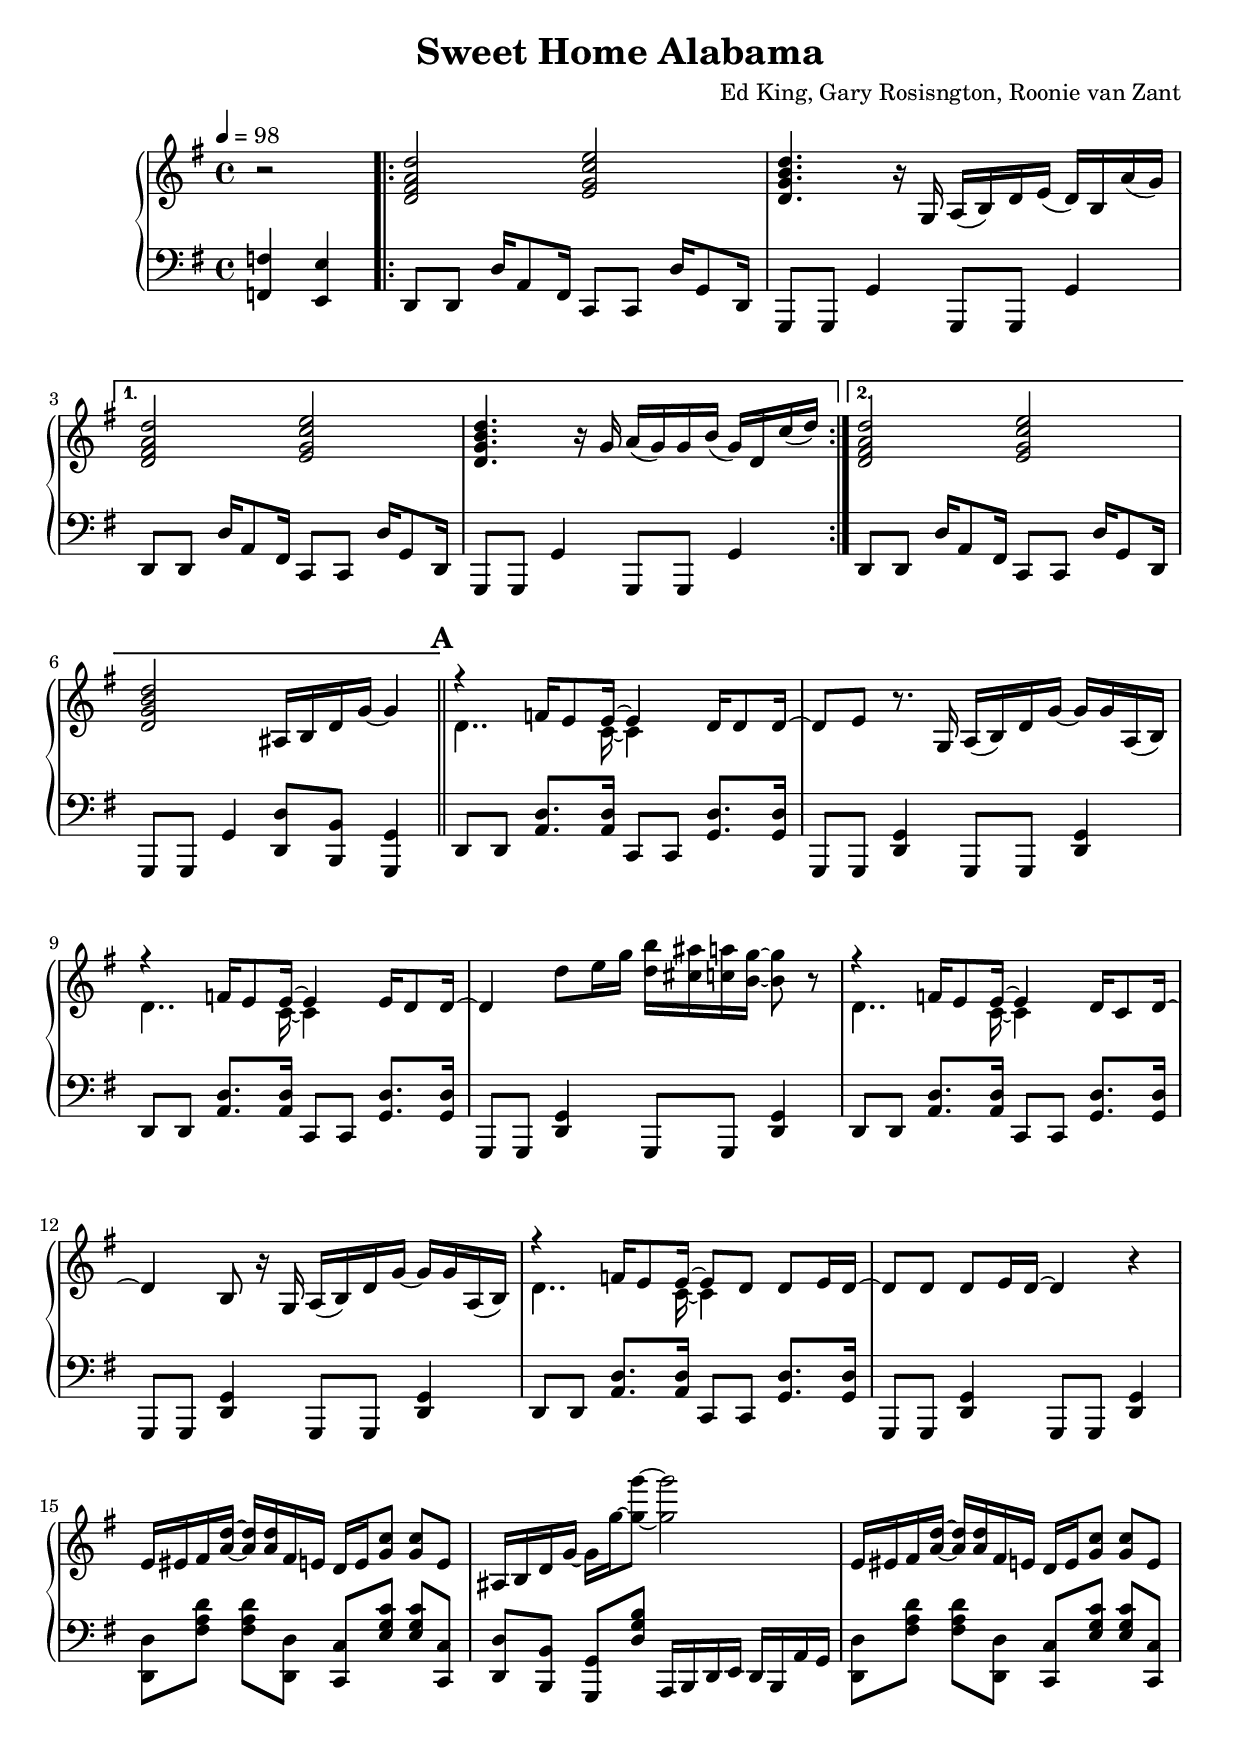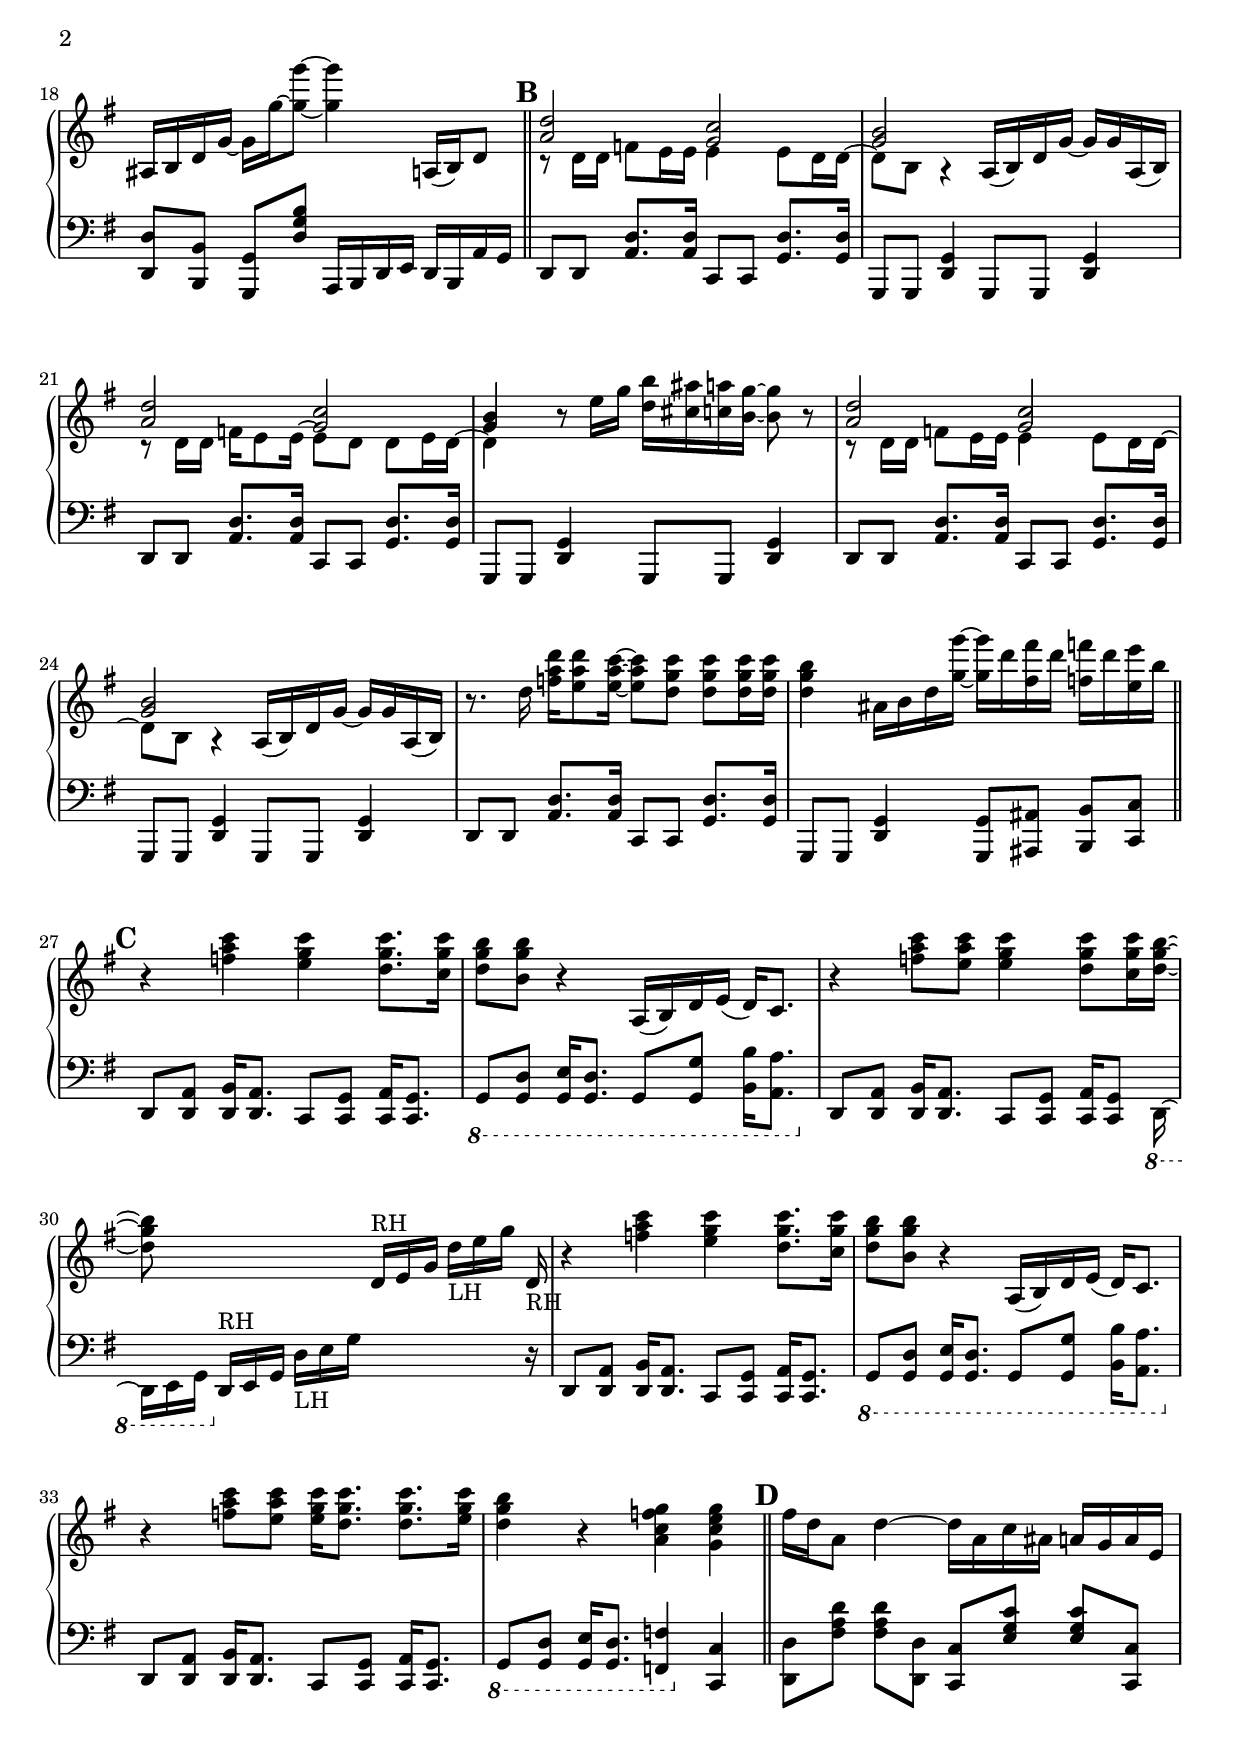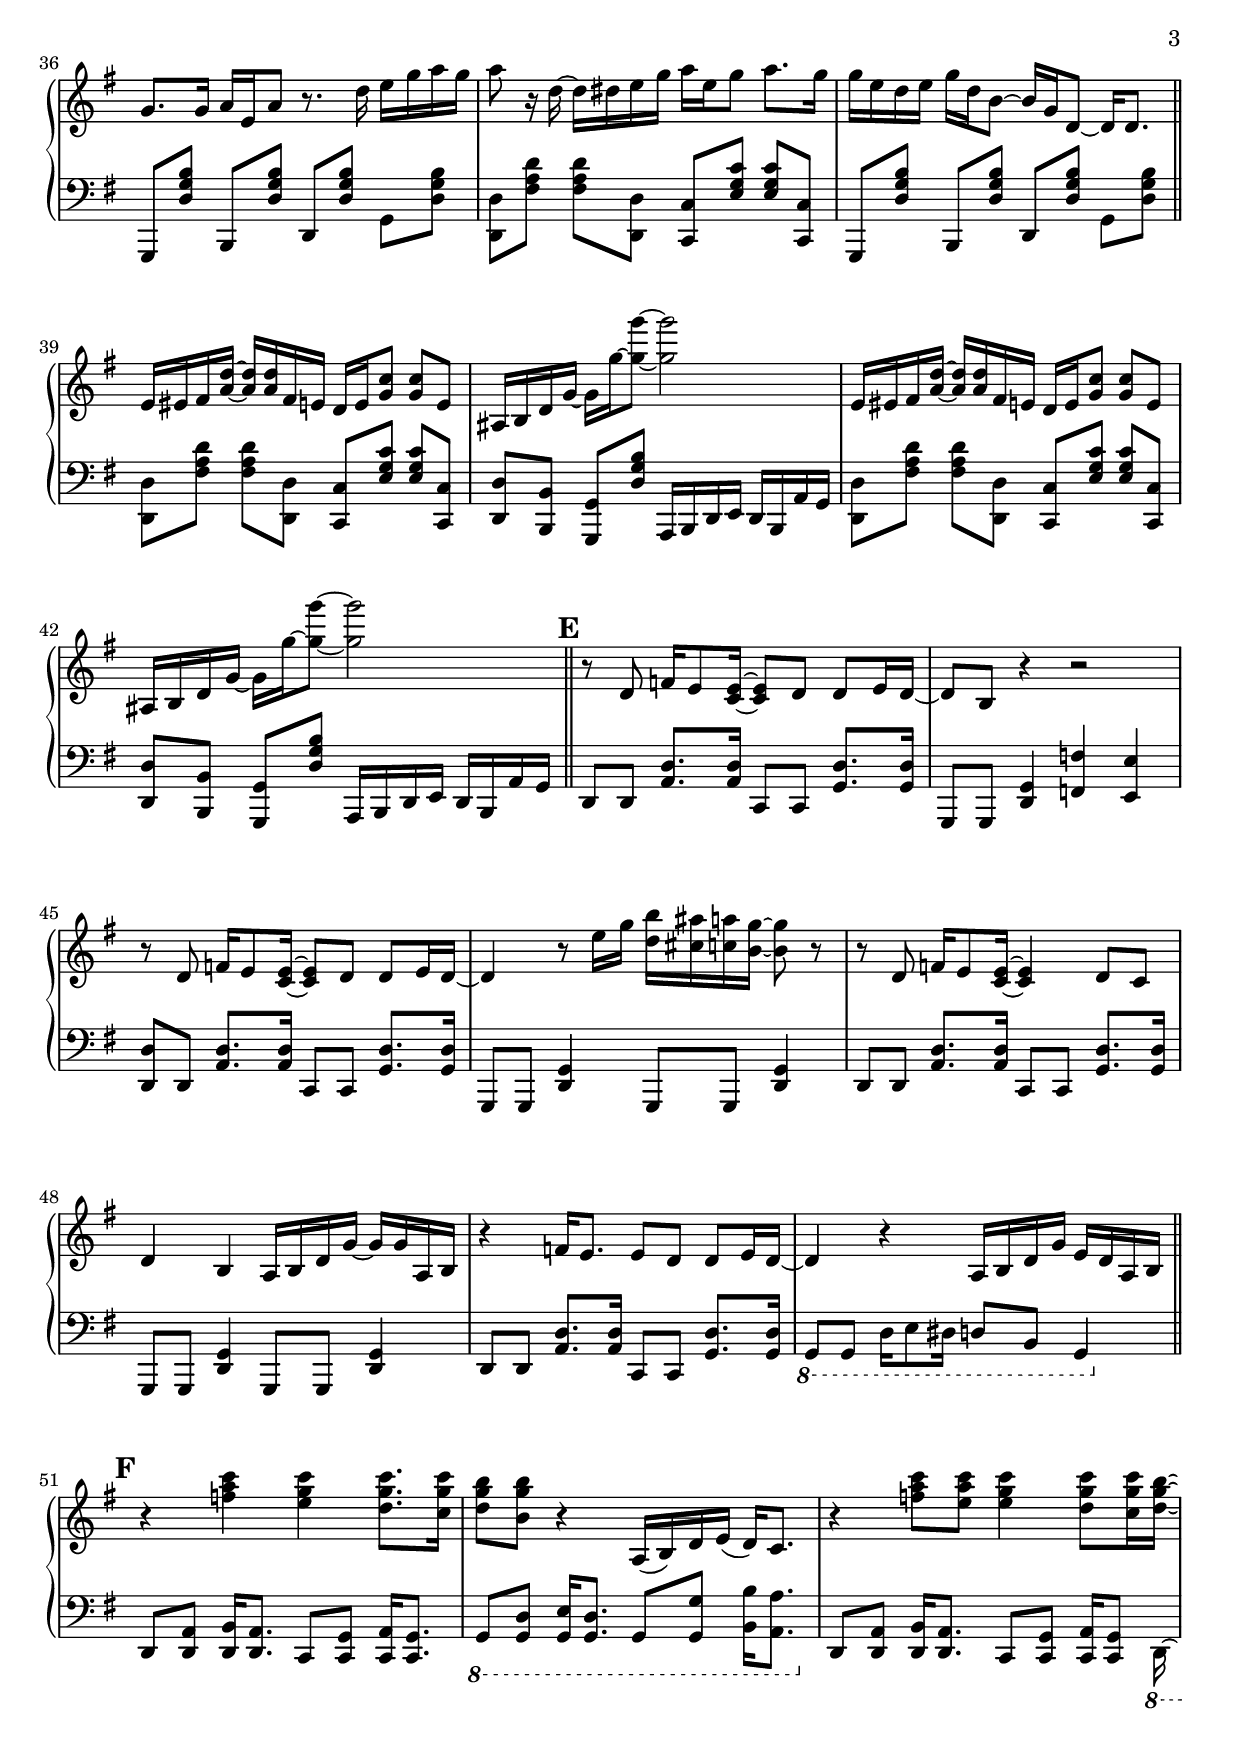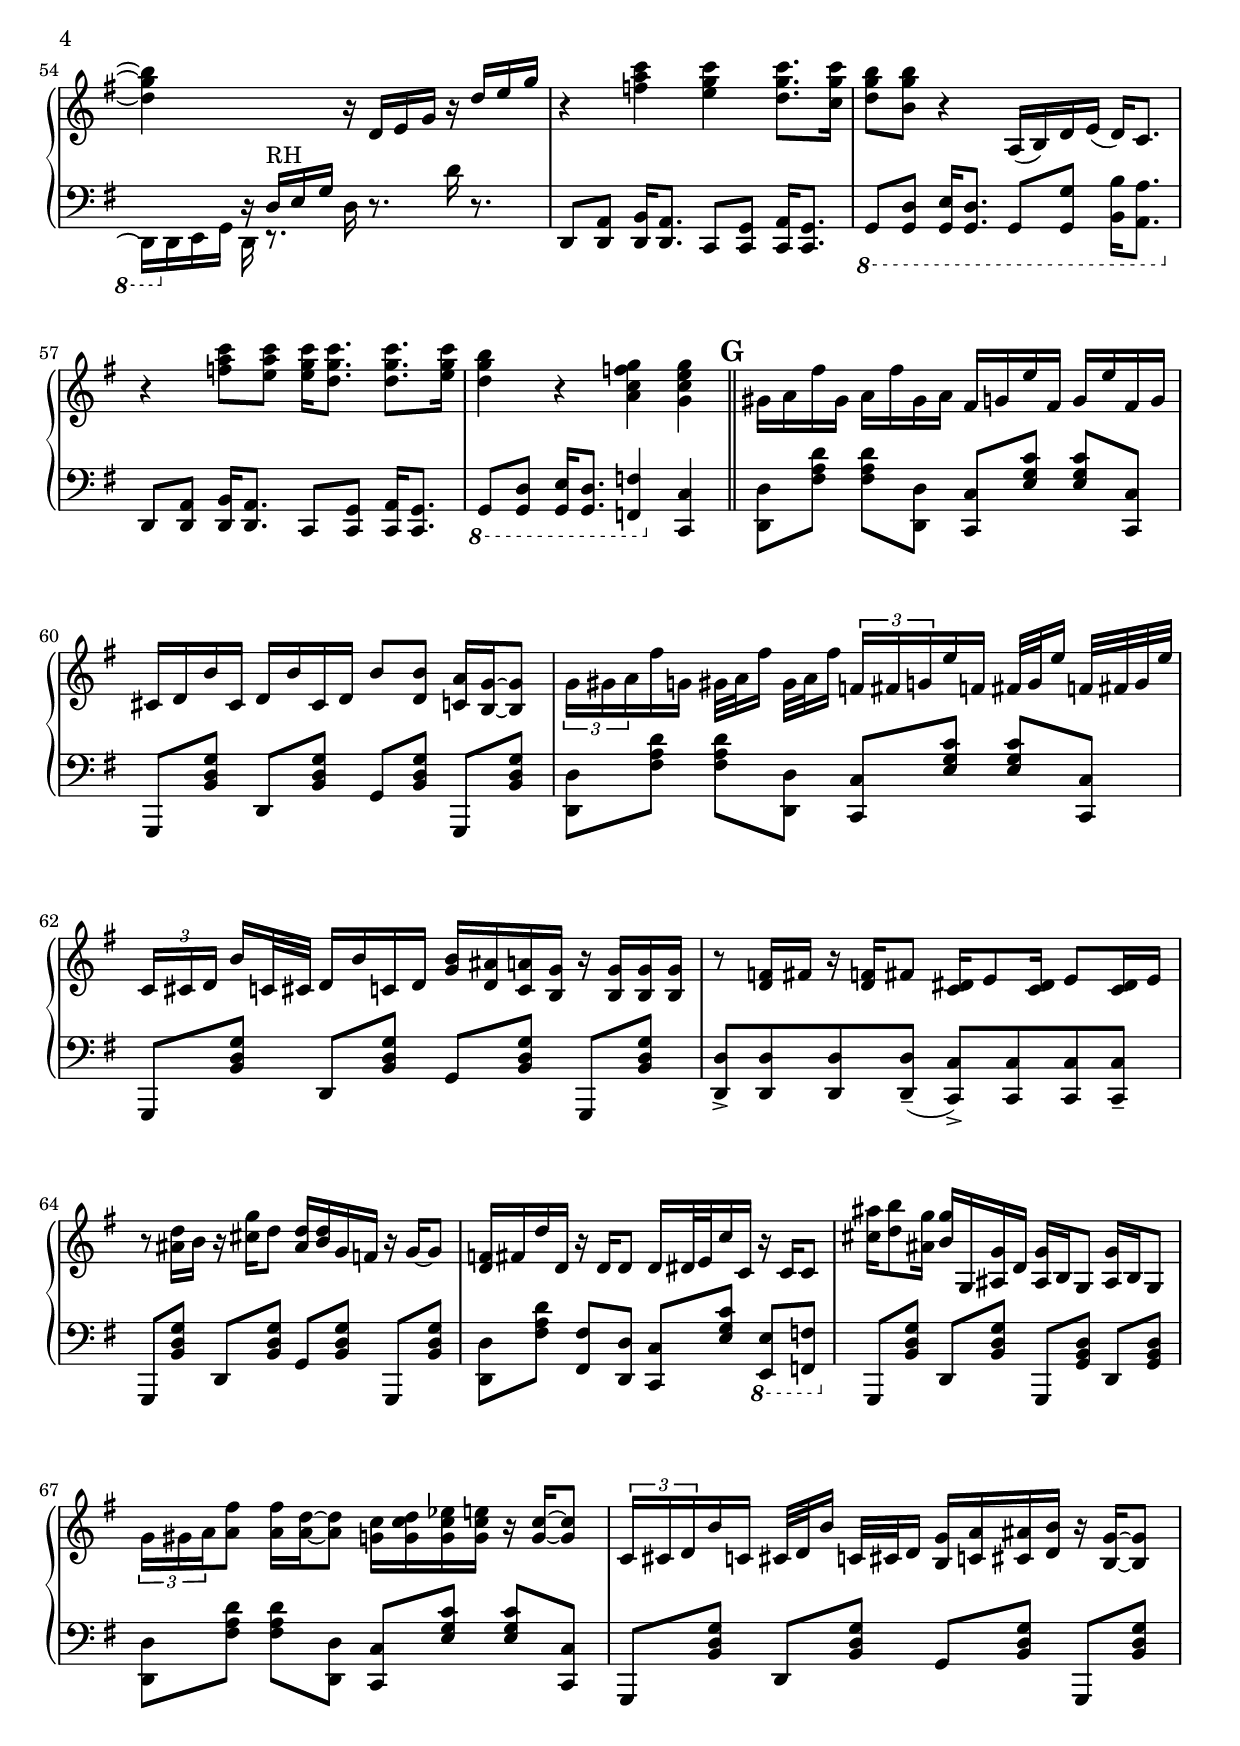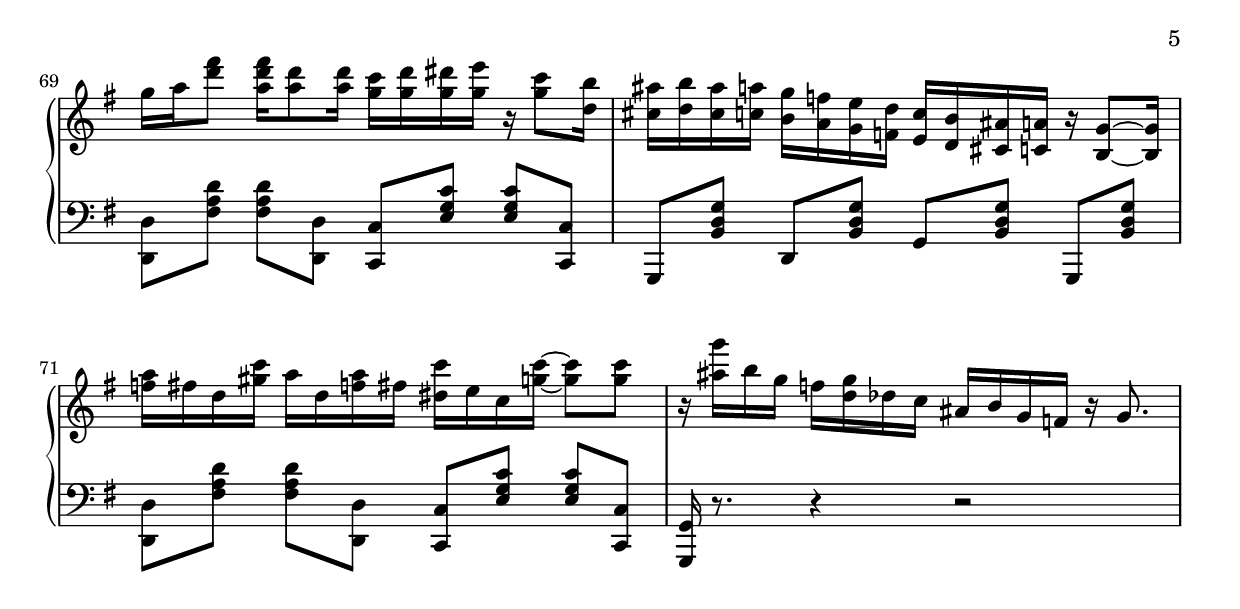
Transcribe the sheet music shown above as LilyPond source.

\version "2.18.2"

\header {
  title = "Sweet Home Alabama"
  composer = "Ed King, Gary Rosisngton, Roonie van Zant"
}

\score {
  \relative c'' {
    \new PianoStaff
    <<
      \new Staff = "up" {
	\clef treble
	\key g \major
	\tempo 4 = 98
	
	\partial 2 r2
				%Intro riff
	\repeat volta 2 {
	  <d, fis a d>2 <e g c e> <d g b d>4. r16
	  g,16 a( b) d e( d) b a'( g)}
	\alternative {
	  {<d fis a d>2 <e g c e> <d g b d>4. r16
	    g16 a( g) g b( g) d c'( d)}
	  {<d, fis a d>2 <e g c e> <d g b d>
	    ais16 b d g~ g4}}
	
				%First verse RH
	\bar "||" \mark \default
	<<
	  {r4 f16 e8 e16~ e4 d16 d8 d16~ d8[ e]} % Big wheels keep on turnin'
	  \\
	  {\stemDown d4.. c16~ c4}
	>>
	r8. g16
	a16( b) d g~ g g a,( b) %guitar riff
	<<
	  {r4 f'16 e8 e16~ e4 e16 d8 d16~ d4} %Carry me home to see my kin
	  \\
	  {\stemDown d4.. c16~ c4}
	>>
	d'8 e16 g <d b'>16 <cis ais'> <c a'> <b g'>~ <b g'>8 r8
        <<
	  {r4 f16 e8 e16~ e4 d16 c8 d16~ d4 b8} %Singin' songs about the southland
	  \\
	  {\stemDown d4.. c16~ c4}
	>>
	r16 g16
	a16( b) d g~ g g a,( b) %guitar riff
	<<
				%Miss Alabamy once again
				%and I think it's a sin
	  {r4 f'16 e8 e16~ e8 d d e16 d~ d8 d d e16 d~ d4}
	  \\
	  {\stemDown d4.. c16~ c4}
	>>
	r4
	
				%Guitar riff RH
	e16 eis fis <a d>~ <a d> <a d> fis e
	d16 e <g c>8 <g c> e |
	ais,16 b d g~ g16 g'~ <g g'>8~ <g g'>2 |
	e,16 eis fis <a d>~ <a d> <a d> fis e
	d16 e <g c>8 <g c> e |
	ais,16 b d g~ g16 g'~ <g g'>8~ <g g'>4 a,,16( b) d8 |


	
		
				%Second Verse RH
	\bar "||" \mark \default
				%Well I heard Mr Young
				%sing about her
	\new Voice = "first"
	<< \stemUp
	   { <a' d>2 <g c> <g b> s2}
	\new Voice = "second"
	   { \stemDown
	     r8 d16 d f8 e16 e e4 e8 d16 d~ | d8 b r4
	     \stemNeutral
	     a16( b) d g~ g g a,( b) } | >>
				%Well I heard ole Neil put her down
	\new Voice = "first"
	<< \stemUp
	   { <a' d>2 <g c> <g b>4 s4 s2}
	   \new Voice = "second"
	   { \stemDown
	     r8 d16 d f16 e8 e16~ e8 d d e16 d~ | d4 r8
	     \stemNeutral
	     e'16 g
	     <d b'>16 <cis ais'> <c a'> <b g'>~ <b g'>8 r8}>> |

				%Well I hope Neil Young
				%will remember
	\new Voice = "first"
	<< \stemUp
	   { <a d>2 <g c> <g b> s2}
	\new Voice = "second"
	   { \stemDown
	     r8 d16 d f8 e16 e e4 e8 d16 d~ | d8 b r4
	     \stemNeutral
	     a16( b) d g~ g g a,( b) } | >>

				%Southern man don't need him around
				%anyhow
	r8. d'16 <f a d>16 <e a d>8 <e a c>16~ <e a c>8 <d g c>8
	<d g c> <d g c>16 <d g c> |
	<d g b>4 ais16 b d <g g'>~
	<g g'> d' <fis, fis'> d' <f, f'> d' <e, e'> b' 

	
				%Chorus 1
	\bar "||" \mark \default
	r4 <f a c>4 <e g c> <d g c>8. <c g' c>16 %Sweet Home Ala-
	<d g b>8 <b g' b> r4 a,16( b) d e( d) c8. %-bama
	r4 <f' a c>8 <e a c> <e g c>4 <d g c>8 <c g' c>16 <d g b>~ %Where the skies are so
	<d g b>8 %blue
	\change Staff = "down"
	\stemUp
	\skip 16 d,,,16^"RH" [ e g ] \skip 8.
	\change Staff = "up"
	d''16^"RH" [ e g ] \skip 8 \skip 16 d_"RH" |
	
	\stemNeutral
	r4 <f' a c>4 <e g c> <d g c>8. <c g' c>16 %Sweet Home Ala-
	<d g b>8 <b g' b> r4 a,16( b) d e( d) c8. %-bama
	r4 <f' a c>8 <e a c> <e g c>16 <d g c>8. <d g c> <e g c>16 %Lord .. to
	<d g b>4 r4 <a c f g>4 <g c e g> %you
	
				%Guitar solo
	\bar "||" \mark \default
	fis'16 d a8 d4~ d16 a c ais a g a e
	g8. g16 a e a8 r8. d16 e g a g
	a8 r16 d,~ d dis e g a e g8 a8. g16
	g e d e g d b8~ b16 g d8~ d16 d8.

				%Guitar riff RH
	\bar "||"
	e16 eis fis <a d>~ <a d> <a d> fis e
	d16 e <g c>8 <g c> e |
	ais,16 b d g~ g16 g'~ <g g'>8~ <g g'>2 |
	e,16 eis fis <a d>~ <a d> <a d> fis e
	d16 e <g c>8 <g c> e |
	ais,16 b d g~ g16 g'~ <g g'>8~ <g g'>2
	
				%Verse 3
	\bar "||" \mark \default
				%In B'ham they love the governor
	r8 d, f16 e8 <c e>16~ <c e>8 d d e16 d~ |
	d8 b r4 r2
				%Now we all did what we could do
	r8 d f16 e8 <c e>16~ <c e>8 d d e16 d~ |
	d4 r8 e'16 g <d b'>16 <cis ais'> <c a'> <b g'>~ <b g'>8 r8
				%Now Watergate does not bother me
	r8 d, f16 e8 <c e>16~ <c e>4 d8 c |
	d4 b a16 b d g~ g g a, b
				%Does your conscience bother you
	r4 f'16 e8. e8 d d e16 d~ d4 r4
	a16 b d g e d a b
					%Chorus 2
	\bar "||" \mark \default
	r4 <f'' a c>4 <e g c> <d g c>8. <c g' c>16 %Sweet Home Ala-
	<d g b>8 <b g' b> r4 a,16( b) d e( d) c8. %-bama
	r4 <f' a c>8 <e a c> <e g c>4 <d g c>8 <c g' c>16 <d g b>~ %Where the skies are so
	%blue
	<d g b>4
	\stemUp \change Staff = "down"
	r16 d,,^"RH" e g
	\change Staff = "up"
	r16 d' e g
	r16 d' e g
	\stemNeutral
	r4 <f a c>4 <e g c> <d g c>8. <c g' c>16 %Sweet Home Ala-
	<d g b>8 <b g' b> r4 a,16( b) d e( d) c8. %-bama
	r4 <f' a c>8 <e a c> <e g c>16 <d g c>8. <d g c> <e g c>16 %Lord .. to
	<d g b>4 r4 <a c f g>4 <g c e g> %you
	
				%Piano Solo
	\bar "||" \mark \default
	gis16 a fis' gis, a fis' gis, a
	fis g e' fis, g e' fis, g
	cis, d b' cis, d b' cis, d
	b'8 <d, b'> <c a'>16 <b g'>~ <b g'>8
	\tuplet 3/2 {g'16[ gis a} fis'16 g,] gis32[ a fis'16] gis,32 a fis'16
	\tuplet 3/2 {f,16[ fis g} e'16 f,] fis32[ g e'16] f,32 fis g e'
	\tuplet 3/2 {c,16[ cis d]} b'16[ c,32 cis] d16 b' c, d
	<g b>16 <d ais'> <c a'> <b g'> 16r <b g'>16 <b g'> <b g'>
	r8 <d f>16 fis16 r <d f>16 fis8 <c dis>16 e8 <c dis>16 e8 <c dis>16 e
	r8 <ais d>16 b r16 <cis g'> d8 <ais d>16 <b d> g f r g~ g8
	<d f>16 fis d' d, r16 d d8 d16 dis32 e c'16 c, r16 c c8
	<cis' ais'>16 <d b'>8 <ais g'>16 <b g'> g, <ais g'> d
	<ais g'> b g8 <ais g'>16 b g8
	\tuplet 3/2 {g'16 gis a} <a fis'>8 <a fis'>16 <a d>~ <a d>8
	<g c>16 <g c d> <g c es> <g c e> 16r <g c>~ <g c>8
	\tuplet 3/2 {c,16 cis d} b' c, cis32[ d b'16] c,32[ cis d16]
	<b g'>16 <c a'> <cis ais'> <d b'> r16 <b g'>16~ <b g'>8
	g''16 a <d fis>8 <a d fis>16 <a d>8 <a d>16
	<g c>16 <g d'> <g dis'> <g e'> r16 <g c>8 <d b'>16
	<cis ais'>16 <d b'> <cis ais'> <c a'> <b g'> <a f'> <g e'> <f d'>
	<e c'> <d b'> <cis ais'> <c a'> r16 <b g'>8~ <b g'>16
	<f'' a>16 fis d <gis c> a d, <f a> fis <dis c'> e c <g' c>~ <g c>8 <g c>
	r16 <ais g'> b g f <d g> des c ais b g f r16 g8.
      }

				%Left Hand
      
      \new Staff = "down" {
	\clef "bass"
	\key g \major
	
	\partial 2 <f,, f'>4 <e e'>
				%Intro riff
	\repeat unfold 2 {
	  d8 d d'16 a8 fis16 c8 c d'16 g,8 d16
	  g,8 g g'4 g,8 g g'4
	}
	d8 d d'16 a8 fis16 c8 c d'16 g,8 d16
	g,8 g g'4 <d d'>8 <b b'> <g g'>4

				%First Verse
	\repeat unfold 4 {
	  d'8 d <a' d>8. <a d>16 c,8 c <g' d'>8. <g d'>16
	  g,8 g <d' g>4 g,8 g <d' g>4
	}

				%Guitar riff LH
	\repeat unfold 2 {
	  <d d'>8 [ <fis' a d> ] <fis a d> [ <d, d'>8 ]
	  <c c'>8 [ <e' g c> ] <e g c> [ <c, c'> ] 
	  <d d'>8 [ <b b'> ] <g g'> [ <d'' g b> ]
	  a,16 b d e d b a' g
	}
				%Second Verse LH
	\repeat unfold 3 {
	  d8 d <a' d>8. <a d>16 c,8 c <g' d'>8. <g d'>16
	  g,8 g <d' g>4 g,8 g <d' g>4
	}
	d8 d <a' d>8. <a d>16 c,8 c <g' d'>8. <g d'>16
	g,8 g <d' g>4 <g, g'>8 [ <ais ais'> ] <b b'> [ <c c'> ]
	
				%Chorus 1
				%Sweet Home Alabama
	d8 <d a'> <d b'>16 <d a'>8.
	c8 <c g'> <c a'>16 <c g'>8. |
	\ottava #-1
	g8 <g d'> <g e'>16 <g d'>8.
	g8 <g g'> <b b'>16 <a a'>8. |
	\ottava #0
				%Where the skies are so blue
	d8 <d a'> <d b'>16 <d a'>8.
	c8 <c g'> <c a'>16 [ <c g'>8 ]
	\ottava #-1 \stemDown
	d,16~ | d e g
	\ottava #0
	\skip 8.
	d''16_"LH" [ e g ] \skip 16 \skip 8
	\change Staff = "up"
	d''16_"LH" [ e g ]
	\change Staff = "down" r16 |
	\stemNeutral
				%Sweet Home Alabama
	d,,,8 <d a'> <d b'>16 <d a'>8.
	c8 <c g'> <c a'>16 <c g'>8. |
	\ottava #-1
	g8 <g d'> <g e'>16 <g d'>8.
	g8 <g g'> <b b'>16 <a a'>8. |
	\ottava #0
				%Lord I'm coming home to you
	d8 <d a'> <d b'>16 <d a'>8.
	c8 <c g'> <c a'>16 <c g'>8. |
	\ottava #-1
	g8 <g d'> <g e'>16 <g d'>8.
	<f f'>4
	\ottava #0
	<c' c'>

				%Guitar Solo
	\repeat unfold 2 {
	  <d d'>8 [ <fis' a d> ] <fis a d> [ <d, d'> ]
	  <c c'> [ <e' g c> ] <e g c> [ <c, c'> ] |
	  g [ <d'' g b> ] b, [ <d' g b> ]
	  d, [ <d' g b> ] g, [ <d' g b> ] |
	  }

				%Guitar riff LH
	\repeat unfold 2 {
	  <d, d'>8 [ <fis' a d> ] <fis a d> [ <d, d'>8 ]
	  <c c'>8 [ <e' g c> ] <e g c> [ <c, c'> ] 
	  <d d'>8 [ <b b'> ] <g g'> [ <d'' g b> ]
	  a,16 b d e d b a' g }
	  
				%Verse 3 LH
	d8 d <a' d>8. <a d>16 c,8 c <g' d'>8. <g d'>16
	g,8 g <d' g>4 <f f'> <e e'>
	<d d'>8 d <a' d>8. <a d>16 c,8 c <g' d'>8. <g d'>16
	g,8 g <d' g>4 g,8 g <d' g>4
	d8 d <a' d>8. <a d>16 c,8 c <g' d'>8. <g d'>16
	g,8 g <d' g>4 g,8 g <d' g>4
	d8 d <a' d>8. <a d>16 c,8 c <g' d'>8. <g d'>16
	\ottava #-1
	g,8 g d'16 e8 dis16 d8 b g4
	\ottava #0
	
				%Chorus 2
				%Sweet Home Alabama
	d'8 <d a'> <d b'>16 <d a'>8.
	c8 <c g'> <c a'>16 <c g'>8. |
	\ottava #-1
	g8 <g d'> <g e'>16 <g d'>8.
	g8 <g g'> <b b'>16 <a a'>8. |
	\ottava #0
				%Where the skies are so blue
	d8 <d a'> <d b'>16 <d a'>8.
	c8 <c g'> <c a'>16 [ <c g'>8 ]
	\stemDown \ottava #-1
	d,16~ | d
	\ottava #0
	d'16 e g
	d16 r8.
	d'16 r8.
	d'16 r8. |
	\stemNeutral
				%Sweet Home Alabama
	d,,8 <d a'> <d b'>16 <d a'>8.
	c8 <c g'> <c a'>16 <c g'>8. |
	\ottava #-1
	g8 <g d'> <g e'>16 <g d'>8.
	g8 <g g'> <b b'>16 <a a'>8. |
	\ottava #0
				%Lord I'm coming home to you
	d8 <d a'> <d b'>16 <d a'>8.
	c8 <c g'> <c a'>16 <c g'>8. |
	\ottava #-1
	g8 <g d'> <g e'>16 <g d'>8.
	<f f'>4
	\ottava #0
	<c' c'>

				%Piano solo
	\repeat unfold 2 {
	  <d d'>8 [ <fis' a d> ] <fis a d> [ <d, d'> ]
	  <c c'> [ <e' g c> ] <e g c> [ <c, c'> ] |
	  g8 [ <b' d g> ] d, [ <b' d g> ] g [ <b d g> ] g, [ <b' d g> ]
	  }


	<d, d'>8\accent <d d'> <d d'> <d d'>\tenuto (
	<c c'>\accent ) <c c'> <c c'> <c c'>\tenuto
	g8 [ <b' d g> ] d, [ <b' d g> ] g [ <b d g> ] g, [ <b' d g> ]

	<d, d'>8 [ <fis' a d> ] <fis, fis'> [ <d d'> ]
	<c c'> [ <e' g c> ]
	\ottava #-1 <e,, e'> [ <f f'> ] \ottava #0
	g [ <b' d g> ] d, [ <b' d g>  ] g, [ <g' b d> ] d [ <g b d> ]
	
	\repeat unfold 2 {
	  <d d'>8 [ <fis' a d> ] <fis a d> [ <d, d'> ]
	  <c c'> [ <e' g c> ] <e g c> [ <c, c'> ] |
	  g8 [ <b' d g> ] d, [ <b' d g> ] g [ <b d g> ] g, [ <b' d g> ]
	  }
	
	<d, d'>8 [ <fis' a d> ] <fis a d> [ <d, d'> ]
	<c c'> [ <e' g c> ] <e g c> [ <c, c'> ]
	<g g'>16 r8. r4 r2
      }
    >>
  }
  
  %Generate MIDI output
  %\midi{ \tempo 4 = 98}

}
